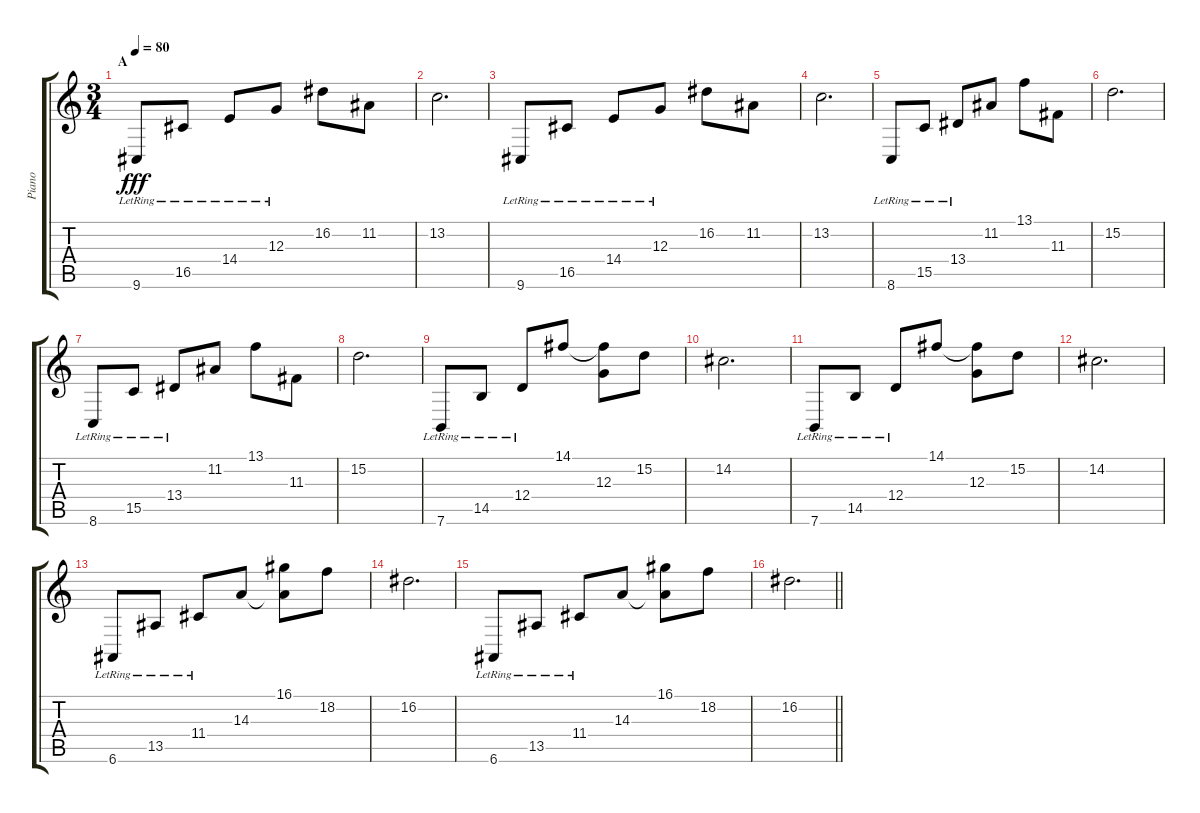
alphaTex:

\track ("Piano" "Piano") {instrument acousticgrandpiano}
\staff {score tabs}
\tuning (E4 B3 G3 D3 A2 E2) {hide}
\ts (3 4)
\section ("" "A")
\tempo 80
\clef g2
\ks c
9.6{lr}.8{dy fff instrument acousticgrandpiano} 16.5{lr}.8 14.4{lr}.8 12.3{lr}.8 16.2.8 11.2.8 |
13.2.2{d} |
9.6{lr}.8 16.5{lr}.8 14.4{lr}.8 12.3{lr}.8 16.2.8 11.2.8 |
13.2.2{d} |
8.6{lr}.8 15.5{lr}.8 13.4{lr}.8 11.2.8 13.1.8 11.3.8 |
15.2.2{d} |
8.6{lr}.8 15.5{lr}.8 13.4{lr}.8 11.2.8 13.1.8 11.3.8 |
15.2.2{d} |
7.6{lr}.8 14.5{lr}.8 12.4{lr}.8 14.1.8 (14.1{t} 12.3).8 15.2.8 |
14.2.2{d} |
7.6{lr}.8 14.5{lr}.8 12.4{lr}.8 14.1.8 (14.1{t} 12.3).8 15.2.8 |
14.2.2{d} |
6.6{lr}.8 13.5{lr}.8 11.4{lr}.8 14.3.8 (16.1 14.3{t}).8 18.2.8 |
16.2.2{d} |
6.6{lr}.8 13.5{lr}.8 11.4{lr}.8 14.3.8 (16.1 14.3{t}).8 18.2.8 |
\barLineRight lightlight
16.2.2{d}
